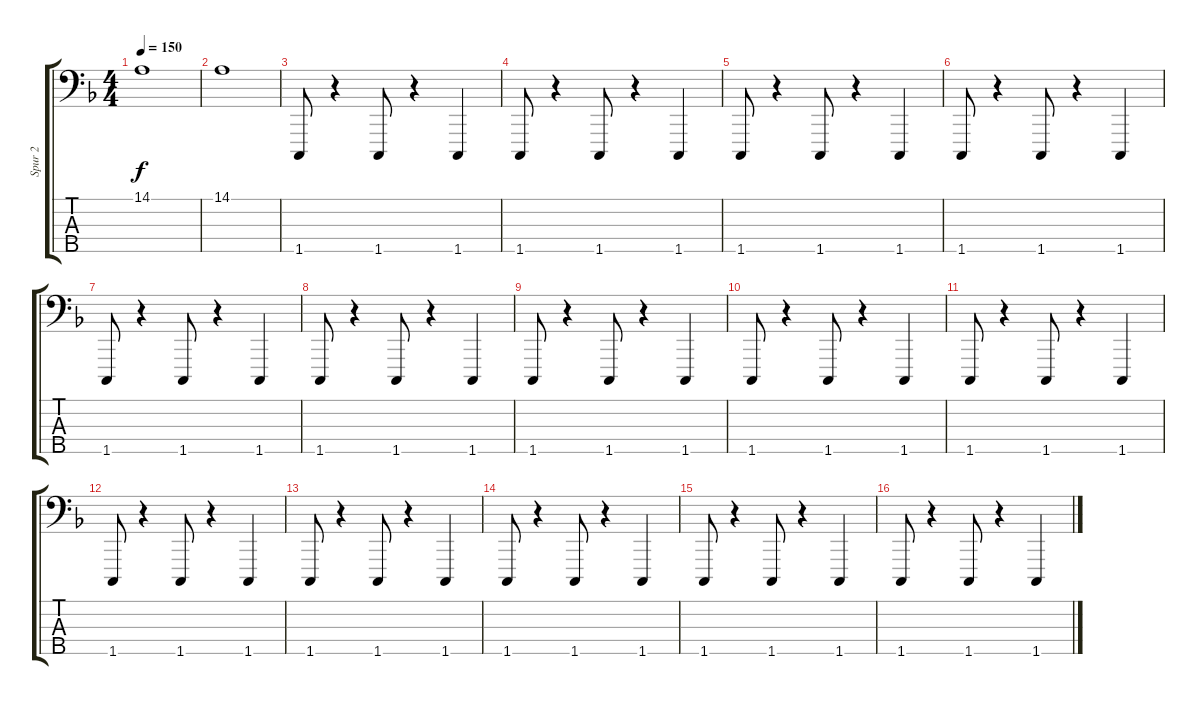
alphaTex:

\track ("Spur 2" "Spur 2") {instrument cello}
\staff {score tabs}
\tuning (G2 D2 A1 E1 B0) {hide}
\ts (4 4)
\tempo 150
\clef f4
\ks f
14.1.1{dy f} |
14.1.1 |
1.5.8 r.4 1.5.8 r.4 1.5.4 |
1.5.8 r.4 1.5.8 r.4 1.5.4 |
1.5.8 r.4 1.5.8 r.4 1.5.4 |
1.5.8 r.4 1.5.8 r.4 1.5.4 |
1.5.8 r.4 1.5.8 r.4 1.5.4 |
1.5.8 r.4 1.5.8 r.4 1.5.4 |
1.5.8 r.4 1.5.8 r.4 1.5.4 |
1.5.8 r.4 1.5.8 r.4 1.5.4 |
1.5.8 r.4 1.5.8 r.4 1.5.4 |
1.5.8 r.4 1.5.8 r.4 1.5.4 |
1.5.8 r.4 1.5.8 r.4 1.5.4 |
1.5.8 r.4 1.5.8 r.4 1.5.4 |
1.5.8 r.4 1.5.8 r.4 1.5.4 |
1.5.8 r.4 1.5.8 r.4 1.5.4
